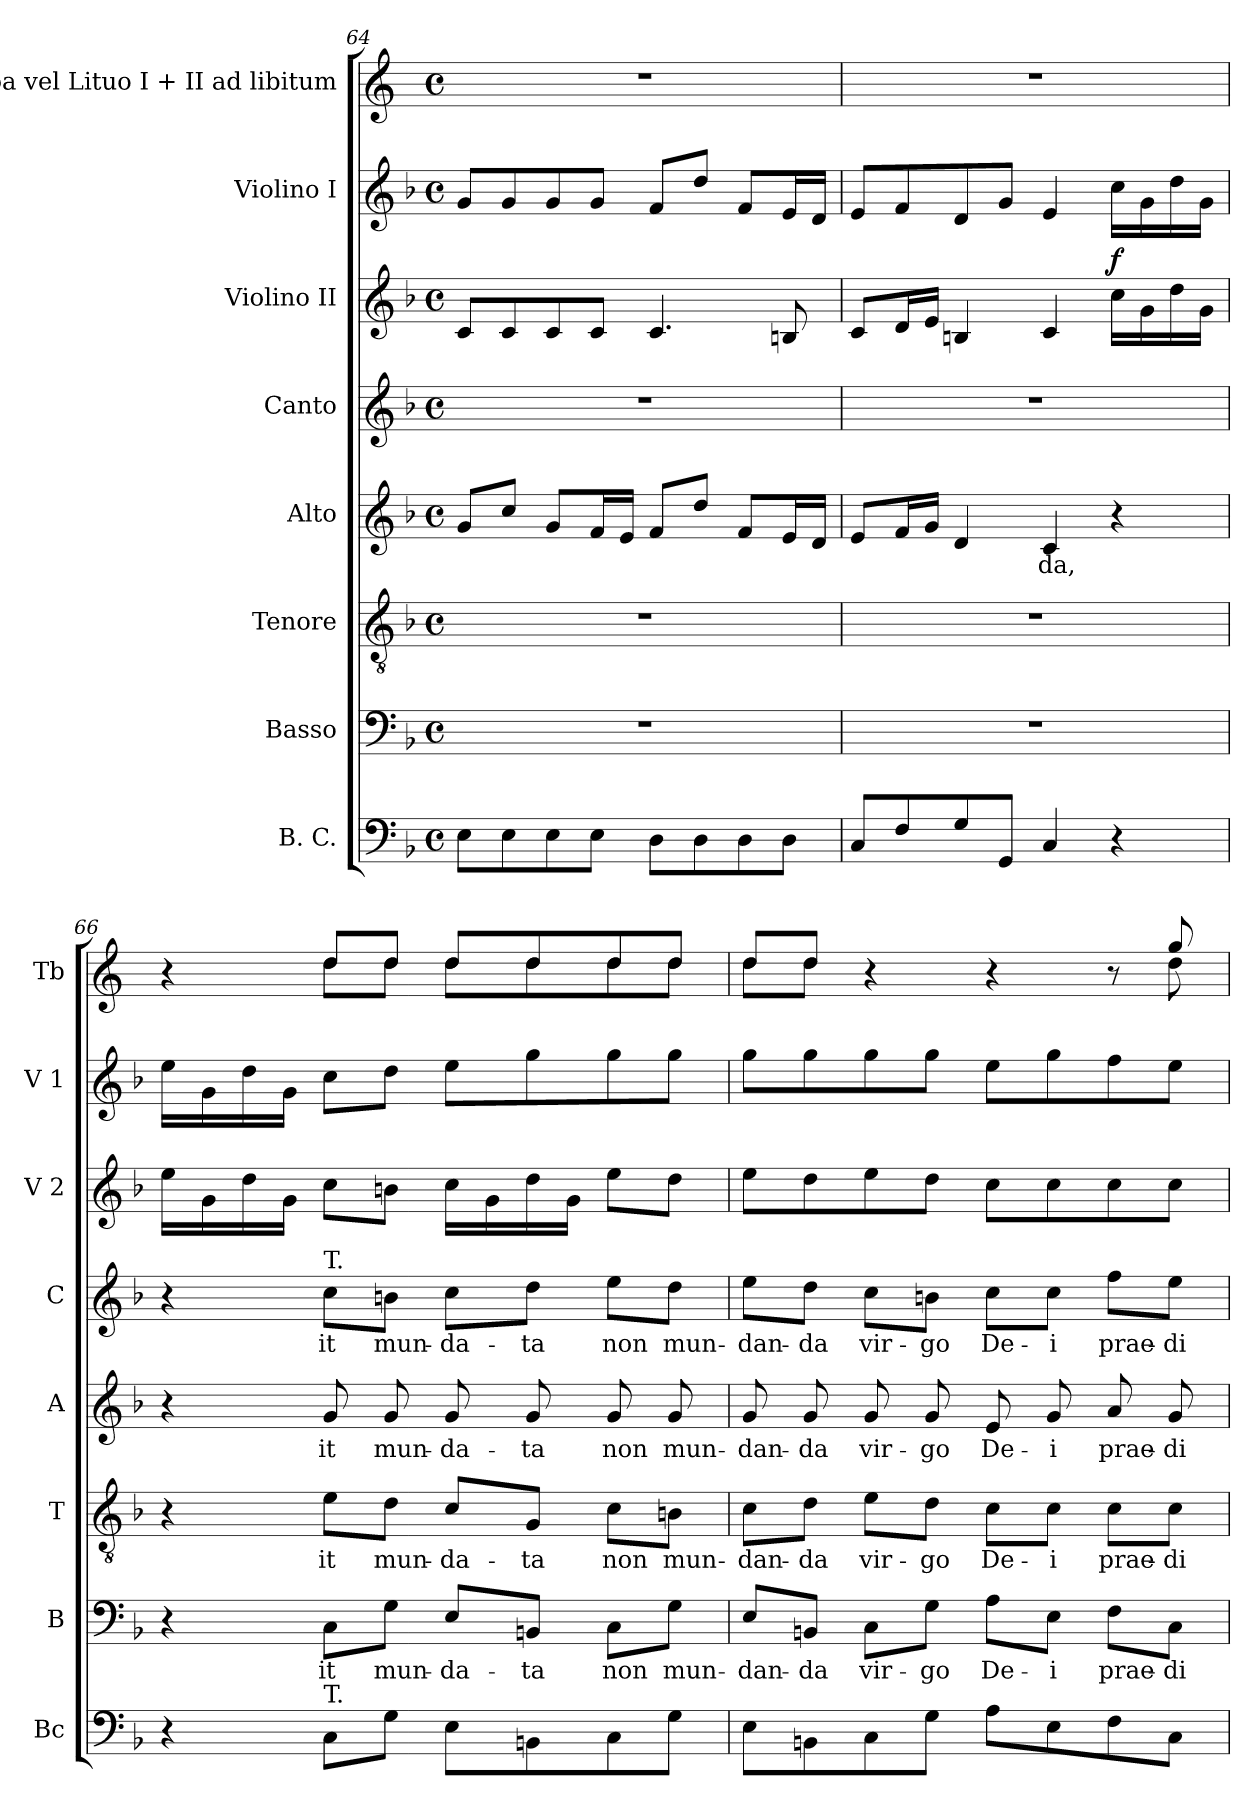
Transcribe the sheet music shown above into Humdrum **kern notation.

**kern	**kern	**text	**kern	**text	**kern	**text	**kern	**text	**kern	**dynam	**kern	**kern
*part8	*part7	*part7	*part6	*part6	*part5	*part5	*part4	*part4	*part3	*part3	*part2	*part1
*staff8	*staff7	*staff7	*staff6	*staff6	*staff5	*staff5	*staff4	*staff4	*staff3	*staff3	*staff2	*staff1
*I"B. C.	*I"Basso	*	*I"Tenore	*	*I"Alto	*	*I"Canto	*	*I"Violino II	*	*I"Violino I	*I"Tuba vel Lituo I + II ad libitum
*I'Bc	*I'B	*	*I'T	*	*I'A	*	*I'C	*	*I'V 2	*	*I'V 1	*I'Tb
*clefF4	*clefF4	*	*clefGv2	*	*clefG2	*	*clefG2	*	*clefG2	*	*clefG2	*clefG2
*	*	*	*	*	*	*	*	*	*	*	*	*ITrd4c7
*k[b-]	*k[b-]	*	*k[b-]	*	*k[b-]	*	*k[b-]	*	*k[b-]	*	*k[b-]	*k[b-]
*M4/4	*M4/4	*	*M4/4	*	*M4/4	*	*M4/4	*	*M4/4	*	*M4/4	*M4/4
*met(c)	*met(c)	*	*met(c)	*	*met(c)	*	*met(c)	*	*met(c)	*	*met(c)	*met(c)
=64	=64	=64	=64	=64	=64	=64	=64	=64	=64	=64	=64	=64
8E\L	1r	.	1r	.	8g/L	.	1r	.	8c/L	.	8g/L	1r
8E\	.	.	.	.	8cc/J	.	.	.	8c/	.	8g/	.
8E\	.	.	.	.	8g/L	.	.	.	8c/	.	8g/	.
8E\J	.	.	.	.	16f/L	.	.	.	8c/J	.	8g/J	.
.	.	.	.	.	16e/JJ	.	.	.	.	.	.	.
8D\L	.	.	.	.	8f/L	.	.	.	4.c/	.	8f/L	.
8D\	.	.	.	.	8dd/J	.	.	.	.	.	8dd/J	.
8D\	.	.	.	.	8f/L	.	.	.	.	.	8f/L	.
8D\J	.	.	.	.	16e/L	.	.	.	8Bn/	.	16e/L	.
.	.	.	.	.	16d/JJ	.	.	.	.	.	16d/JJ	.
=65	=65	=65	=65	=65	=65	=65	=65	=65	=65	=65	=65	=65
8C/L	1r	.	1r	.	8e/L	.	1r	.	8c/L	.	8e/L	1r
8F/	.	.	.	.	16f/L	.	.	.	16d/L	.	8f/	.
.	.	.	.	.	16g/JJ	.	.	.	16e/JJ	.	.	.
8G/	.	.	.	.	4d/	.	.	.	4Bn/	.	8d/	.
8GG/J	.	.	.	.	.	.	.	.	.	.	8g/J	.
!	!	!	!	!	!	!LO:LY:b	!	!	!	!	!	!
4C/	.	.	.	.	4c/	-da,	.	.	4c/	.	4e/	.
!	!	!	!	!	!	!	!	!	!	!LO:DY:a	!	!
4r	.	.	.	.	4r	.	.	.	16cc\LL	f	16cc\LL	.
.	.	.	.	.	.	.	.	.	16g\	.	16g\	.
.	.	.	.	.	.	.	.	.	16dd\	.	16dd\	.
.	.	.	.	.	.	.	.	.	16g\JJ	.	16g\JJ	.
!!LO:PB:g=z
=66	=66	=66	=66	=66	=66	=66	=66	=66	=66	=66	=66	=66
*	*	*	*	*	*	*	*	*	*	*	*	*^
4r	4r	.	4r	.	4r	.	4r	.	16ee\LL	.	16ee\LL	4r	4ryy
.	.	.	.	.	.	.	.	.	16g\	.	16g\	.	.
.	.	.	.	.	.	.	.	.	16dd\	.	16dd\	.	.
.	.	.	.	.	.	.	.	.	16g\JJ	.	16g\JJ	.	.
!	!	!	!	!	!	!	!LO:TX:a:t=T.	!	!	!	!	!	!
!LO:TX:a:t=T.	!	!	!	!	!	!	!	!	!	!	!	!	!
!	!	!LO:LY:b	!	!LO:LY:b	!	!LO:LY:b	!	!LO:LY:b	!	!	!	!	!
8C\L	8C\L	it	8e\L	it	8g/	it	8cc\L	it	8cc\L	.	8cc\L	8g/L	8g\L
!	!	!LO:LY:b	!	!LO:LY:b	!	!LO:LY:b	!	!LO:LY:b	!	!	!	!	!
8G\J	8G\J	mun-	8d\J	mun-	8g/	mun-	8bn\J	mun-	8bn\J	.	8dd\J	8g/J	8g\J
!	!	!LO:LY:b	!	!LO:LY:b	!	!LO:LY:b	!	!LO:LY:b	!	!	!	!	!
8E\L	8E/L	-da-	8c/L	-da-	8g/	-da-	8cc\L	-da-	16cc\LL	.	8ee\L	8g/L	8g\L
.	.	.	.	.	.	.	.	.	16g\	.	.	.	.
!	!	!LO:LY:b	!	!LO:LY:b	!	!LO:LY:b	!	!LO:LY:b	!	!	!	!	!
8BBn\	8BBn/J	-ta	8G/J	-ta	8g/	-ta	8dd\J	-ta	16dd\	.	8gg\	8g/	8g\
.	.	.	.	.	.	.	.	.	16g\JJ	.	.	.	.
!	!	!LO:LY:b	!	!LO:LY:b	!	!LO:LY:b	!	!LO:LY:b	!	!	!	!	!
8C\	8C\L	non	8c\L	non	8g/	non	8ee\L	non	8ee\L	.	8gg\	8g/	8g\
!	!	!LO:LY:b	!	!LO:LY:b	!	!LO:LY:b	!	!LO:LY:b	!	!	!	!	!
8G\J	8G\J	mun-	8Bn\J	mun-	8g/	mun-	8dd\J	mun-	8dd\J	.	8gg\J	8g/J	8g\J
=67	=67	=67	=67	=67	=67	=67	=67	=67	=67	=67	=67	=67	=67
!	!	!LO:LY:b	!	!LO:LY:b	!	!LO:LY:b	!	!LO:LY:b	!	!	!	!	!
8E\L	8E/L	-dan-	8c\L	-dan-	8g/	-dan-	8ee\L	-dan-	8ee\L	.	8gg\L	8g/L	8g\L
!	!	!LO:LY:b	!	!LO:LY:b	!	!LO:LY:b	!	!LO:LY:b	!	!	!	!	!
8BBn\	8BBn/J	-da	8d\J	-da	8g/	-da	8dd\J	-da	8dd\	.	8gg\	8g/J	8g\J
!	!	!LO:LY:b	!	!LO:LY:b	!	!LO:LY:b	!	!LO:LY:b	!	!	!	!	!
8C\	8C\L	vir-	8e\L	vir-	8g/	vir-	8cc\L	vir-	8ee\	.	8gg\	4r	4ryy
!	!	!LO:LY:b	!	!LO:LY:b	!	!LO:LY:b	!	!LO:LY:b	!	!	!	!	!
8G\J	8G\J	-go	8d\J	-go	8g/	-go	8bn\J	-go	8dd\J	.	8gg\J	.	.
!	!	!LO:LY:b	!	!LO:LY:b	!	!LO:LY:b	!	!LO:LY:b	!	!	!	!	!
8A\L	8A\L	De-	8c\L	De-	8e/	De-	8cc\L	De-	8cc\L	.	8ee\L	4r	4ryy
!	!	!LO:LY:b	!	!LO:LY:b	!	!LO:LY:b	!	!LO:LY:b	!	!	!	!	!
8E\	8E\J	-i	8c\J	-i	8g/	-i	8cc\J	-i	8cc\	.	8gg\	.	.
!	!	!LO:LY:b	!	!LO:LY:b	!	!LO:LY:b	!	!LO:LY:b	!	!	!	!	!
8F\	8F\L	prae-	8c\L	prae-	8a/	prae-	8ff\L	prae-	8cc\	.	8ff\	8r	8ryy
!	!	!LO:LY:b	!	!LO:LY:b	!	!LO:LY:b	!	!LO:LY:b	!	!	!	!	!
8C\J	8C\J	-di-	8c\J	-di-	8g/	-di-	8ee\J	-di-	8cc\J	.	8ee\J	8cc/	8g\
*	*	*	*	*	*	*	*	*	*	*	*	*v	*v
=	=	=	=	=	=	=	=	=	=	=	=	=
*-	*-	*-	*-	*-	*-	*-	*-	*-	*-	*-	*-	*-
